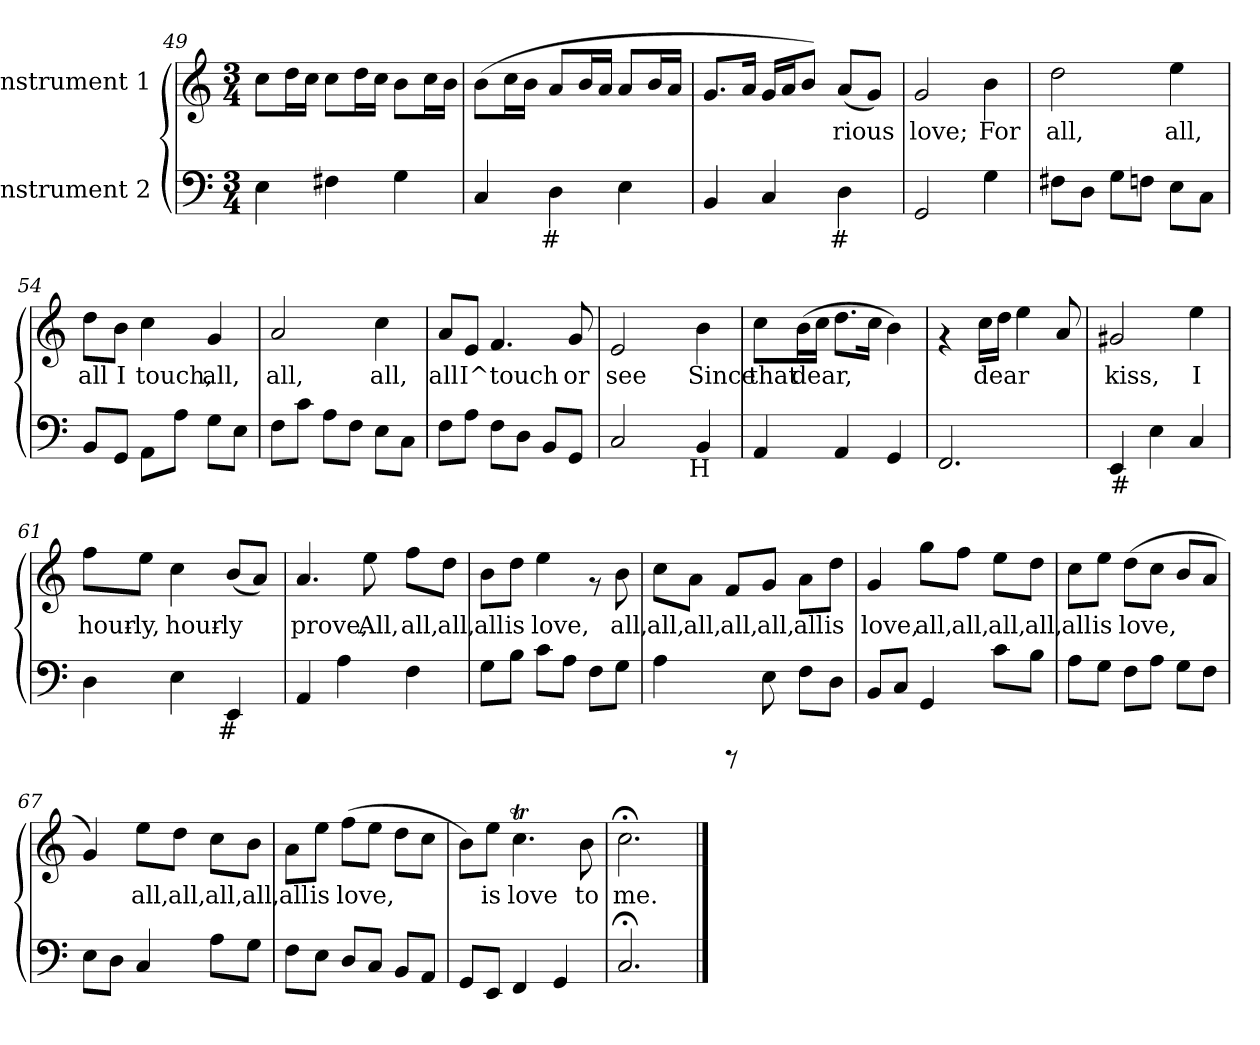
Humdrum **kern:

**kern	**kern	**text
*part2	*part1	*part1
*staff2	*staff1	*staff1
*I"Instrument 2	*I"Instrument 1	*
*clefF4	*clefG2	*
*k[]	*k[]	*
*C:	*C:	*
*M3/4	*M3/4	*
=49	=49	=49
!	!	!LO:LY:b
4E\	8cc\L	--
!	!	!LO:LY:b
.	16dd\	--
!	!	!LO:LY:b
.	16cc\J	--
!	!	!LO:LY:b
4F#X\	8cc\L	--
!	!	!LO:LY:b
.	16dd\	--
!	!	!LO:LY:b
.	16cc\J	--
!	!	!LO:LY:b
4G\	8b\L	--
!	!	!LO:LY:b
.	16cc\	--
!	!	!LO:LY:b
.	16b\J	--
!!LO:PB:g=z
=50	=50	=50
!	!	!LO:LY:b
*^	*	*
4C/	8...ryy	(>8b\L	--
!	!	!	!LO:LY:b
.	.	16cc\	--
!	!	!	!LO:LY:b
.	.	16b\J	--
!	!LO:TX:b:t=#	!	!
.	2ryy	.	.
!	!	!	!LO:LY:b
4D\	.	8a/L	--
!	!	!	!LO:LY:b
.	.	16b/	--
!	!	!	!LO:LY:b
.	.	16a/J	--
!	!	!	!LO:LY:b
4E\	.	8a/L	--
!	!	!	!LO:LY:b
.	.	16b/	--
!	!	!	!LO:LY:b
.	.	16a/J	--
.	64ryy	.	.
=51	=51	=51	=51
!	!	!	!LO:LY:b
4BB/	4ryy	8.g/L	--
!	!	!	!LO:LY:b
.	.	16a/J	--
!	!	!	!LO:LY:b
4C/	8...ryy	16g/L	--
!	!	!	!LO:LY:b
.	.	16a/	--
!	!	!	!LO:LY:b
.	.	8b/J)	--
!	!LO:TX:b:t=#	!	!
.	4ryy	.	.
!	!	!	!LO:LY:b
4D\	.	(<8a/L	-rious
!	!	!	!LO:LY:b
.	.	8g/J)	.
.	64ryy	.	.
=52	=52	=52	=52
!	!	!	!LO:LY:b
*v	*v	*	*
2GG/	2g/	love;
!	!	!LO:LY:b
4G\	4b\	For
=53	=53	=53
!	!	!LO:LY:b
8F#X\L	2dd\	all,
8D\J	.	.
8G\L	.	.
8Fn\J	.	.
!	!	!LO:LY:b
8E\L	4ee\	all,
8C\J	.	.
=54	=54	=54
!	!	!LO:LY:b
8BB/L	8dd\L	all
!	!	!LO:LY:b
8GG/J	8b\J	I
!	!	!LO:LY:b
8AA\L	4cc\	touch,
8A\J	.	.
!	!	!LO:LY:b
8G\L	4g/	all,
8E\J	.	.
=55	=55	=55
!	!	!LO:LY:b
8F\L	2a/	all,
8c\J	.	.
8A\L	.	.
8F\J	.	.
!	!	!LO:LY:b
8E\L	4cc\	all,
8C\J	.	.
!!LO:LB:g=z
=56	=56	=56
!	!	!LO:LY:b
8F\L	8a/L	all
!	!	!LO:LY:b
8A\J	8e/J	I^touch
!	!	!LO:LY:b
8F\L	4.f/	.
8D\J	.	.
8BB/L	.	.
!	!	!LO:LY:b
8GG/J	8g/	or
=57	=57	=57
!	!	!LO:LY:b
*^	*	*
2C/	4ryy	2e/	see
.	8...ryy	.	.
!	!LO:TX:b:t=H	!	!
.	4ryy	.	.
!	!	!	!LO:LY:b
4BB/	.	4b\	Since
.	64ryy	.	.
=58	=58	=58	=58
!	!	!	!LO:LY:b
*v	*v	*	*
4AA/	8cc\L	that
!	!	!LO:LY:b
.	(>16b\	dear,
!	!	!LO:LY:b
.	16cc\J	.
!	!	!LO:LY:b
4AA/	8.dd\L	.
!	!	!LO:LY:b
.	16cc\J	.
!	!	!LO:LY:b
4GG/	4b\)	.
=59	=59	=59
2.FF/	4rf	.
!	!	!LO:LY:b
.	16cc\L	dear
!	!	!LO:LY:b
.	16dd\J	.
!	!	!LO:LY:b
.	4ee\	.
!	!	!LO:LY:b
.	8a/	.
=60	=60	=60
!LO:TX:b:t=#	!	!
!	!	!LO:LY:b
4EE/	2g#X/	kiss,
4E\	.	.
!	!	!LO:LY:b
4C/	4ee\	I
=61	=61	=61
!	!	!LO:LY:b
*^	*	*
4D\	4ryy	8ff\L	hour-
!	!	!	!LO:LY:b
.	.	8ee\J	-ly,
!	!	!	!LO:LY:b
4E<\	8...ryy	4cc\	hour-
!	!LO:TX:b:t=#	!	!
.	4ryy	.	.
!	!	!	!LO:LY:b
4EE/	.	(<8b/L	-ly
!	!	!	!LO:LY:b
.	.	8a/J)	.
.	64ryy	.	.
!!LO:LB:g=z
=62	=62	=62	=62
!	!	!	!LO:LY:b
*v	*v	*	*
4AA/	4.a/	prove,
4A\	.	.
!	!	!LO:LY:b
.	8ee\	All,
!	!	!LO:LY:b
4F\	8ff\L	all,
!	!	!LO:LY:b
.	8dd\J	all,
=63	=63	=63
!	!	!LO:LY:b
8G\L	8b\L	all
!	!	!LO:LY:b
8B\J	8dd\J	is
!	!	!LO:LY:b
8c\L	4ee\	love,
8A\J	.	.
8F\L	8rf	.
!	!	!LO:LY:b
8G\J	8b\	all,
=64	=64	=64
!	!	!LO:LY:b
4A\	8cc\L	all,
!	!	!LO:LY:b
.	8a\J	all,
!	!	!LO:LY:b
8rCCC	8f/L	all,
!	!	!LO:LY:b
8E\	8g/J	all,
!	!	!LO:LY:b
8F\L	8a\L	all
!	!	!LO:LY:b
8D\J	8dd\J	is
=65	=65	=65
!	!	!LO:LY:b
8BB/L	4g/	love,
8C/J	.	.
!	!	!LO:LY:b
4GG/	8gg\L	all,
!	!	!LO:LY:b
.	8ff\J	all,
!	!	!LO:LY:b
8c\L	8ee\L	all,
!	!	!LO:LY:b
8B\J	8dd\J	all,
!!LO:LB:g=z
=66	=66	=66
!	!	!LO:LY:b
8A\L	8cc\L	all
!	!	!LO:LY:b
8G\J	8ee\J	is
!	!	!LO:LY:b
8F\L	(>8dd\L	love,
!	!	!LO:LY:b
8A\J	8cc\J	.
!	!	!LO:LY:b
8G\L	8b/L	.
!	!	!LO:LY:b
8F\J	8a/J	.
=67	=67	=67
!	!	!LO:LY:b
8E\L	4g/)	.
8D\J	.	.
!	!	!LO:LY:b
4C/	8ee\L	all,
!	!	!LO:LY:b
.	8dd\J	all,
!	!	!LO:LY:b
8A\L	8cc\L	all,
!	!	!LO:LY:b
8G\J	8b\J	all,
=68	=68	=68
!	!	!LO:LY:b
8F\L	8a\L	all
!	!	!LO:LY:b
8E\J	8ee\J	is
!	!	!LO:LY:b
8D/L	(>8ff\L	love,
!	!	!LO:LY:b
8C/J	8ee\J	.
!	!	!LO:LY:b
8BB/L	8dd\L	.
!	!	!LO:LY:b
8AA/J	8cc\J	.
=69	=69	=69
!	!	!LO:LY:b
8GG/L	8b\L)	.
!	!	!LO:LY:b
8EE/J	8ee\J	is
!	!	!LO:LY:b
4FF/	4.ccT\	love
4GG/	.	.
!	!	!LO:LY:b
.	8b\	to
=70	=70	=70
!	!	!LO:LY:b
2.C;</	2.cc;<\	me.
==	==	==
*-	*-	*-
